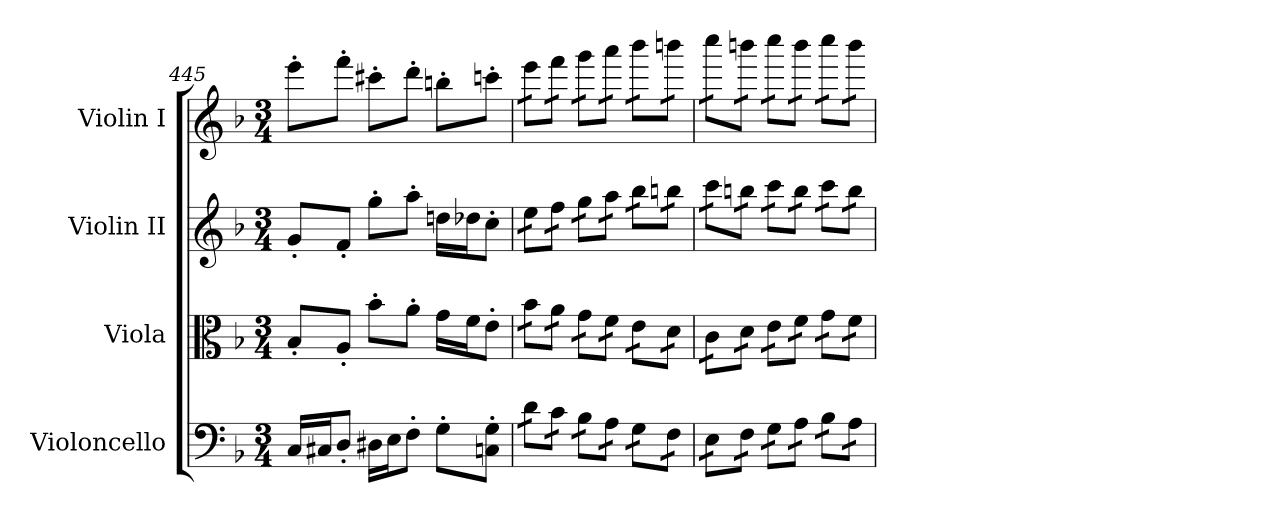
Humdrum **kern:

**kern	**kern	**kern	**kern
*part4	*part3	*part2	*part1
*staff4	*staff3	*staff2	*staff1
*I"Violoncello	*I"Viola	*I"Violin II	*I"Violin I
*I'Vc	*I'Vla	*I'Vln	*I'Vln
!!LO:LB:g=z
*clefF4	*clefC3	*clefG2	*clefG2
*k[b-]	*k[b-]	*k[b-]	*k[b-]
*M3/4	*M3/4	*M3/4	*M3/4
=445	=445	=445	=445
16C/LL	8B-'/L	8g'/L	8eee'\L
16C#X/J	.	.	.
8D'/J	8A'/J	8f'/J	8fff'\J
16D#X\LL	8b-'\L	8gg'\L	8ccc#X'\L
16E\J	.	.	.
8F'\J	8a'\J	8aa'\J	8ddd'\J
8G'\L	16g\LL	16ddn\LL	8bbn'\L
.	16f\J	16dd-X\J	.
8Cn\' 8G\'J	8e'\J	8cc'\J	8cccn'\J
=446	=446	=446	=446
*tremolo	*	*	*
*	*tremolo	*	*
*	*	*tremolo	*
*	*	*	*tremolo
16d\LL	16b-\LL	16ee\LL	16eee\LL
16d\	16b-\	16ee\	16eee\
16c\	16a\	16ff\	16fff\
16c\JJ	16a\JJ	16ff\JJ	16fff\JJ
16B-\LL	16g\LL	16gg\LL	16ggg\LL
16B-\	16g\	16gg\	16ggg\
16A\	16f\	16aa\	16aaa\
16A\JJ	16f\JJ	16aa\JJ	16aaa\JJ
16G\LL	16e\LL	16bb-\LL	16bbb-\LL
16G\	16e\	16bb-\	16bbb-\
16F\	16d\	16bbn\	16bbbn\
16F\JJ	16d\JJ	16bbn\JJ	16bbbn\JJ
=447	=447	=447	=447
16E\LL	16c\LL	16ccc\LL	16cccc\LL
16E\	16c\	16ccc\	16cccc\
16F\	16d\	16bbn\	16bbbn\
16F\JJ	16d\JJ	16bbn\JJ	16bbbn\JJ
16G\LL	16e\LL	16ccc\LL	16cccc\LL
16G\	16e\	16ccc\	16cccc\
16A\	16f\	16bb\	16bbb\
16A\JJ	16f\JJ	16bb\JJ	16bbb\JJ
16B-\LL	16g\LL	16ccc\LL	16cccc\LL
16B-\	16g\	16ccc\	16cccc\
16A\	16f\	16bb\	16bbb\
16A\JJ	16f\JJ	16bb\JJ	16bbb\JJ
*	*	*	*Xtremolo
*	*	*Xtremolo	*
*	*Xtremolo	*	*
*Xtremolo	*	*	*
=	=	=	=
*-	*-	*-	*-
